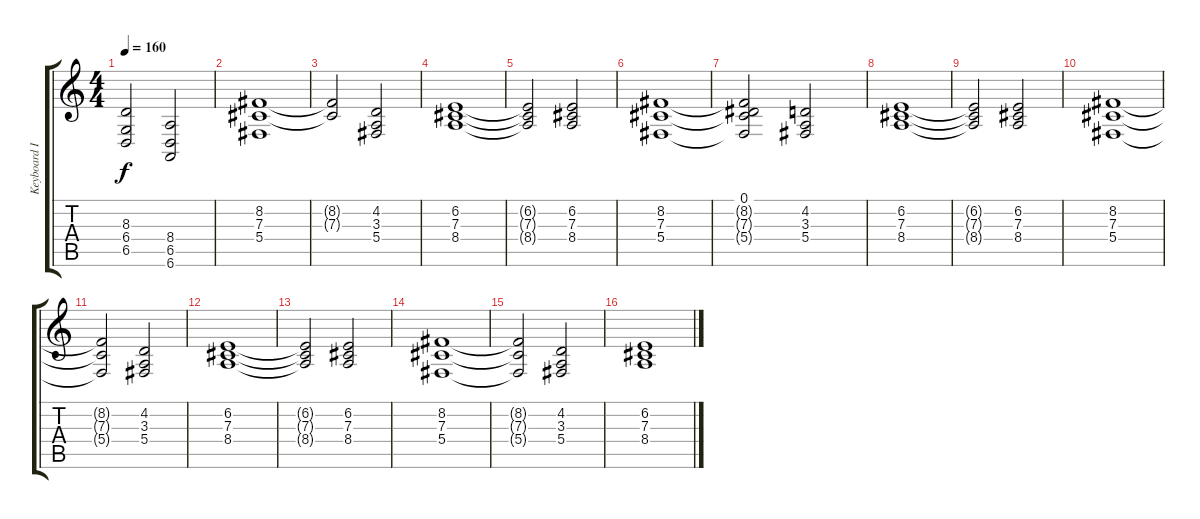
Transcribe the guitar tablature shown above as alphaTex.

\track ("Keyboard II" "Keyboard I") {instrument stringensemble1}
\staff {score tabs}
\tuning (Eb4 Bb3 Gb3 Db3 Ab2 Eb2) {hide}
\ts (4 4)
\tempo 160
\clef g2
\ks c
(8.3{t} 6.4{t} 6.5{t}).2{dy f} (8.4 6.5 6.6).2 |
(8.2 7.3 5.4).1 |
(8.2{t} 7.3{t}).2 (4.2 3.3 5.4).2 |
(6.2 7.3 8.4).1 |
(6.2{t} 7.3{t} 8.4{t}).2 (6.2 7.3 8.4).2 |
(8.2 7.3 5.4).1 |
(0.1 8.2{t} 7.3{t} 5.4{t}).2 (4.2 3.3 5.4).2 |
(6.2 7.3 8.4).1 |
(6.2{t} 7.3{t} 8.4{t}).2 (6.2 7.3 8.4).2 |
(8.2 7.3 5.4).1 |
(8.2{t} 7.3{t} 5.4{t}).2 (4.2 3.3 5.4).2 |
(6.2 7.3 8.4).1 |
(6.2{t} 7.3{t} 8.4{t}).2 (6.2 7.3 8.4).2 |
(8.2 7.3 5.4).1 |
(8.2{t} 7.3{t} 5.4{t}).2 (4.2 3.3 5.4).2 |
(6.2 7.3 8.4).1
